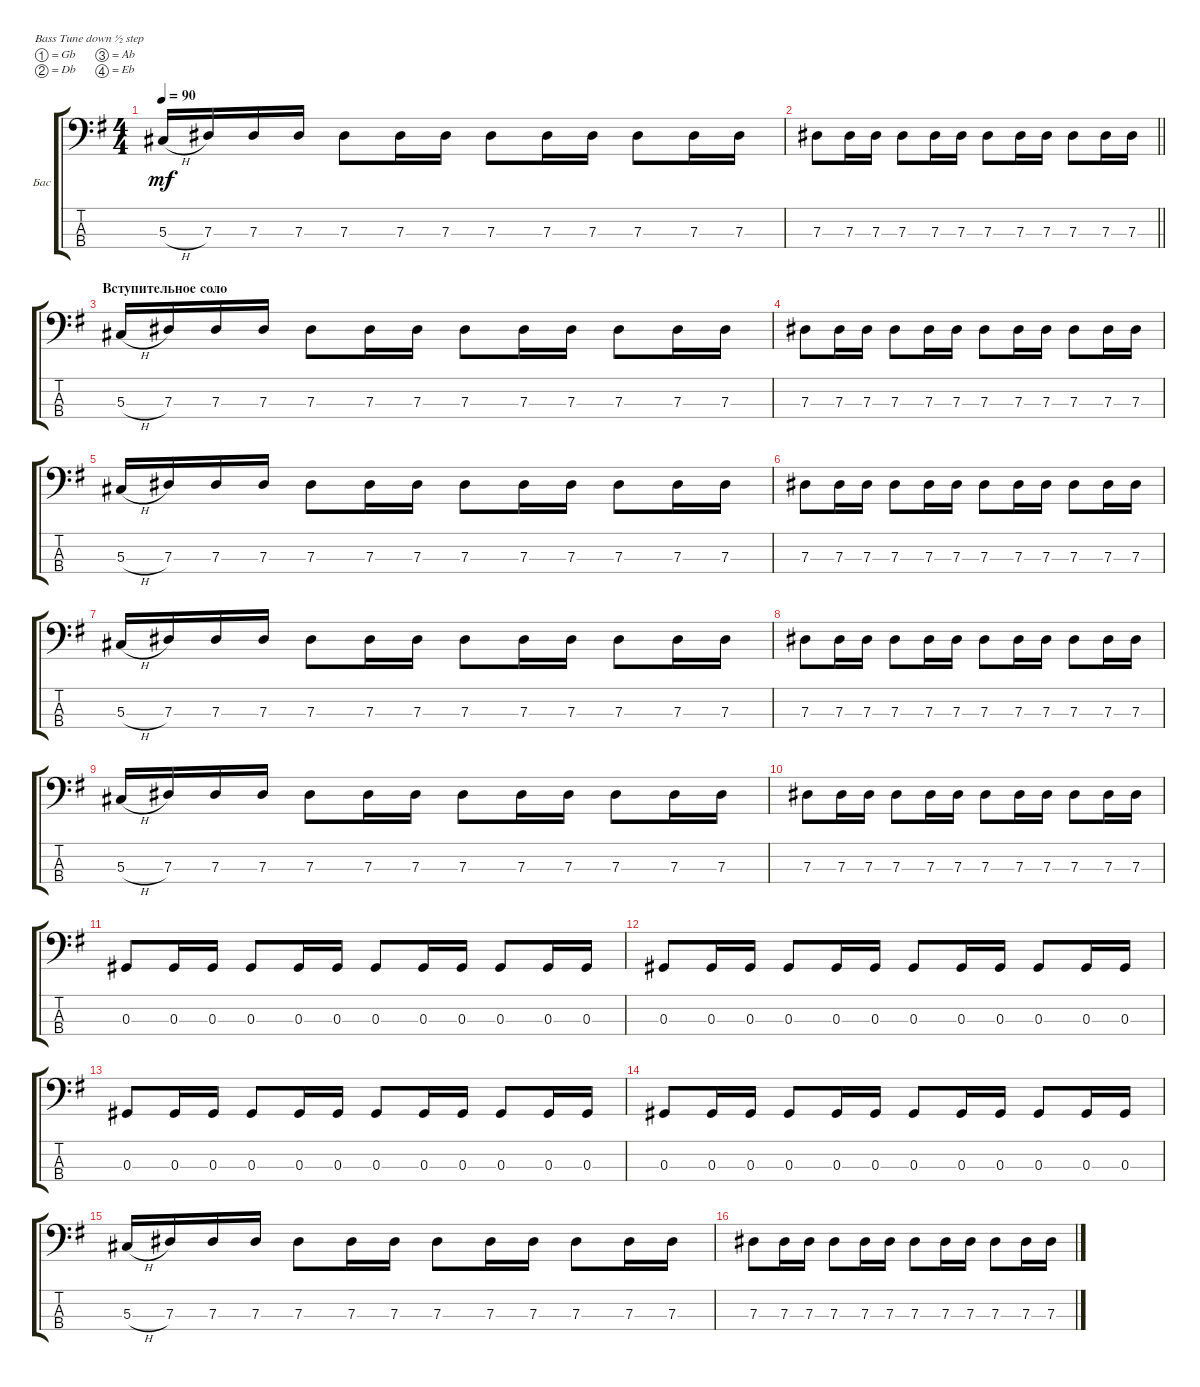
\bracketExtendMode groupsimilarinstruments
\firstSystemTrackNameOrientation horizontal
\otherSystemsTrackNameOrientation horizontal
\track ("Алик Грановский" "Бас") {instrument electricbassfinger}
\staff {score tabs}
\tuning (Gb2 Db2 Ab1 Eb1)
\ts (4 4)
\tempo 90
\clef f4
\ks eminor
5.3{h}.16{dy mf} 7.3.16 7.3.16 7.3.16 7.3.8 7.3.16 7.3.16 7.3.8 7.3.16 7.3.16 7.3.8 7.3.16 7.3.16 |
\barLineRight lightlight
7.3.8 7.3.16 7.3.16 7.3.8 7.3.16 7.3.16 7.3.8 7.3.16 7.3.16 7.3.8 7.3.16 7.3.16 |
\section ("" "Вступительное соло")
5.3{h}.16 7.3.16 7.3.16 7.3.16 7.3.8 7.3.16 7.3.16 7.3.8 7.3.16 7.3.16 7.3.8 7.3.16 7.3.16 |
7.3.8 7.3.16 7.3.16 7.3.8 7.3.16 7.3.16 7.3.8 7.3.16 7.3.16 7.3.8 7.3.16 7.3.16 |
5.3{h}.16 7.3.16 7.3.16 7.3.16 7.3.8 7.3.16 7.3.16 7.3.8 7.3.16 7.3.16 7.3.8 7.3.16 7.3.16 |
7.3.8 7.3.16 7.3.16 7.3.8 7.3.16 7.3.16 7.3.8 7.3.16 7.3.16 7.3.8 7.3.16 7.3.16 |
5.3{h}.16 7.3.16 7.3.16 7.3.16 7.3.8 7.3.16 7.3.16 7.3.8 7.3.16 7.3.16 7.3.8 7.3.16 7.3.16 |
7.3.8 7.3.16 7.3.16 7.3.8 7.3.16 7.3.16 7.3.8 7.3.16 7.3.16 7.3.8 7.3.16 7.3.16 |
5.3{h}.16 7.3.16 7.3.16 7.3.16 7.3.8 7.3.16 7.3.16 7.3.8 7.3.16 7.3.16 7.3.8 7.3.16 7.3.16 |
7.3.8 7.3.16 7.3.16 7.3.8 7.3.16 7.3.16 7.3.8 7.3.16 7.3.16 7.3.8 7.3.16 7.3.16 |
0.3.8 0.3.16 0.3.16 0.3.8 0.3.16 0.3.16 0.3.8 0.3.16 0.3.16 0.3.8 0.3.16 0.3.16 |
0.3.8 0.3.16 0.3.16 0.3.8 0.3.16 0.3.16 0.3.8 0.3.16 0.3.16 0.3.8 0.3.16 0.3.16 |
0.3.8 0.3.16 0.3.16 0.3.8 0.3.16 0.3.16 0.3.8 0.3.16 0.3.16 0.3.8 0.3.16 0.3.16 |
0.3.8 0.3.16 0.3.16 0.3.8 0.3.16 0.3.16 0.3.8 0.3.16 0.3.16 0.3.8 0.3.16 0.3.16 |
5.3{h}.16 7.3.16 7.3.16 7.3.16 7.3.8 7.3.16 7.3.16 7.3.8 7.3.16 7.3.16 7.3.8 7.3.16 7.3.16 |
7.3.8 7.3.16 7.3.16 7.3.8 7.3.16 7.3.16 7.3.8 7.3.16 7.3.16 7.3.8 7.3.16 7.3.16
